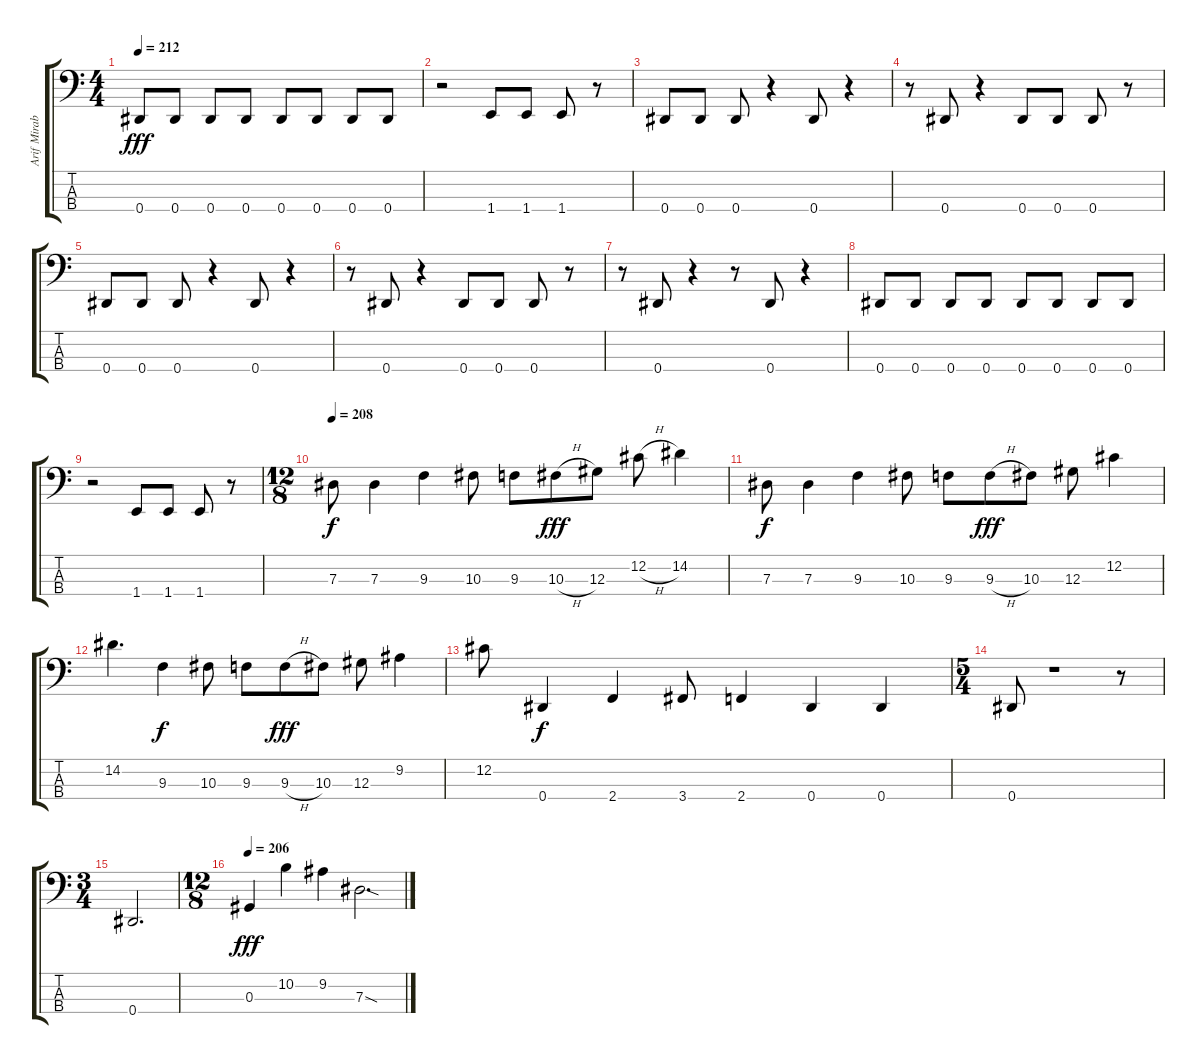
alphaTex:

\track ("Arif Mirabdolbaghi" "Arif Mirab") {instrument electricbassfinger}
\staff {score tabs}
\tuning (Gb2 Db2 Ab1 Eb1) {hide}
\ts (4 4)
\tempo 212
\clef f4
\ks c
0.4.8{dy fff} 0.4.8 0.4.8 0.4.8 0.4.8 0.4.8 0.4.8 0.4.8 |
r.2 1.4.8 1.4.8 1.4.8 r.8 |
0.4.8 0.4.8 0.4.8 r.4 0.4.8 r.4 |
r.8 0.4.8 r.4 0.4.8 0.4.8 0.4.8 r.8 |
0.4.8 0.4.8 0.4.8 r.4 0.4.8 r.4 |
r.8 0.4.8 r.4 0.4.8 0.4.8 0.4.8 r.8 |
r.8 0.4.8 r.4 r.8 0.4.8 r.4 |
0.4.8 0.4.8 0.4.8 0.4.8 0.4.8 0.4.8 0.4.8 0.4.8 |
r.2 1.4.8 1.4.8 1.4.8 r.8 |
\ts (12 8)
\tempo 208
7.3.8{dy f} 7.3.4 9.3.4 10.3.8 9.3.8 10.3{h}.8{dy fff} 12.3.8 12.2{h}.8 14.2.4 |
7.3.8{dy f} 7.3.4 9.3.4 10.3.8 9.3.8 9.3{h}.8{dy fff} 10.3.8 12.3.8 12.2.4 |
14.2.4{d} 9.3.4{dy f} 10.3.8 9.3.8 9.3{h}.8{dy fff} 10.3.8 12.3.8 9.2.4 |
12.2.8 0.4.4{dy f} 2.4.4 3.4.8 2.4.4 0.4.4 0.4.4 |
\ts (5 4)
0.4.8 r.1 r.8 |
\ts (3 4)
0.4.2{d} |
\ts (12 8)
\tempo 206
0.3.4{dy fff} 10.2.4 9.2.4 7.3{sod}.2{d}
